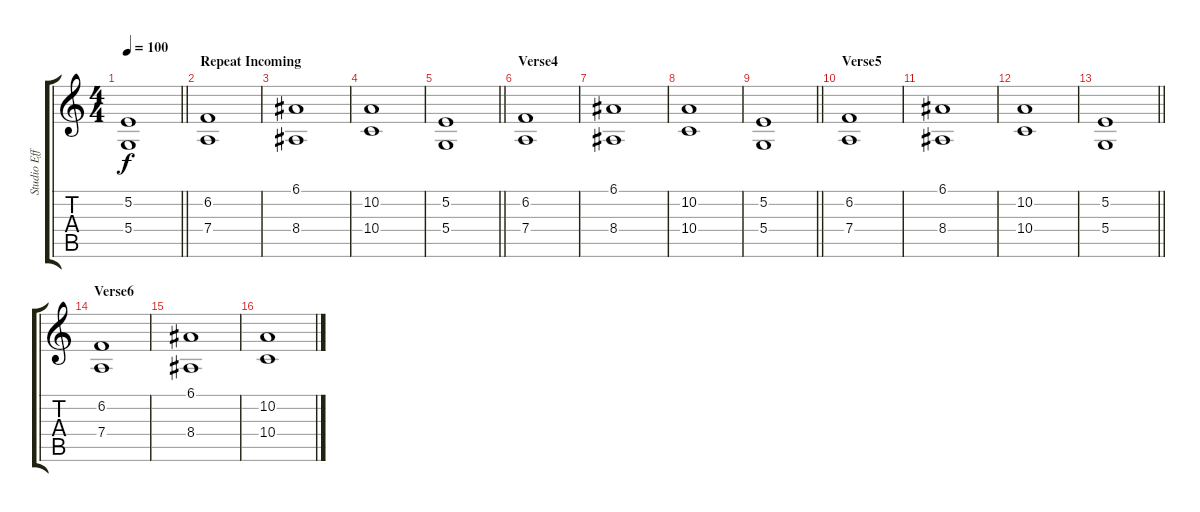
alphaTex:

\track ("Studio Effect" "Studio Eff") {instrument stringensemble1}
\staff {score tabs}
\tuning (E4 B3 G3 D3 A2 E2) {hide}
\ts (4 4)
\tempo 100
\clef g2
\barLineRight lightlight
\ks c
(5.2 5.4).1{dy f} |
\section ("" "Repeat Incoming")
(6.2 7.4).1 |
(6.1 8.4).1 |
(10.2 10.4).1 |
\barLineRight lightlight
(5.2 5.4).1 |
\section ("" "Verse4")
(6.2 7.4).1 |
(6.1 8.4).1 |
(10.2 10.4).1 |
\barLineRight lightlight
(5.2 5.4).1 |
\section ("" "Verse5")
(6.2 7.4).1 |
(6.1 8.4).1 |
(10.2 10.4).1 |
\barLineRight lightlight
(5.2 5.4).1 |
\section ("" "Verse6")
(6.2 7.4).1 |
(6.1 8.4).1 |
(10.2 10.4).1
